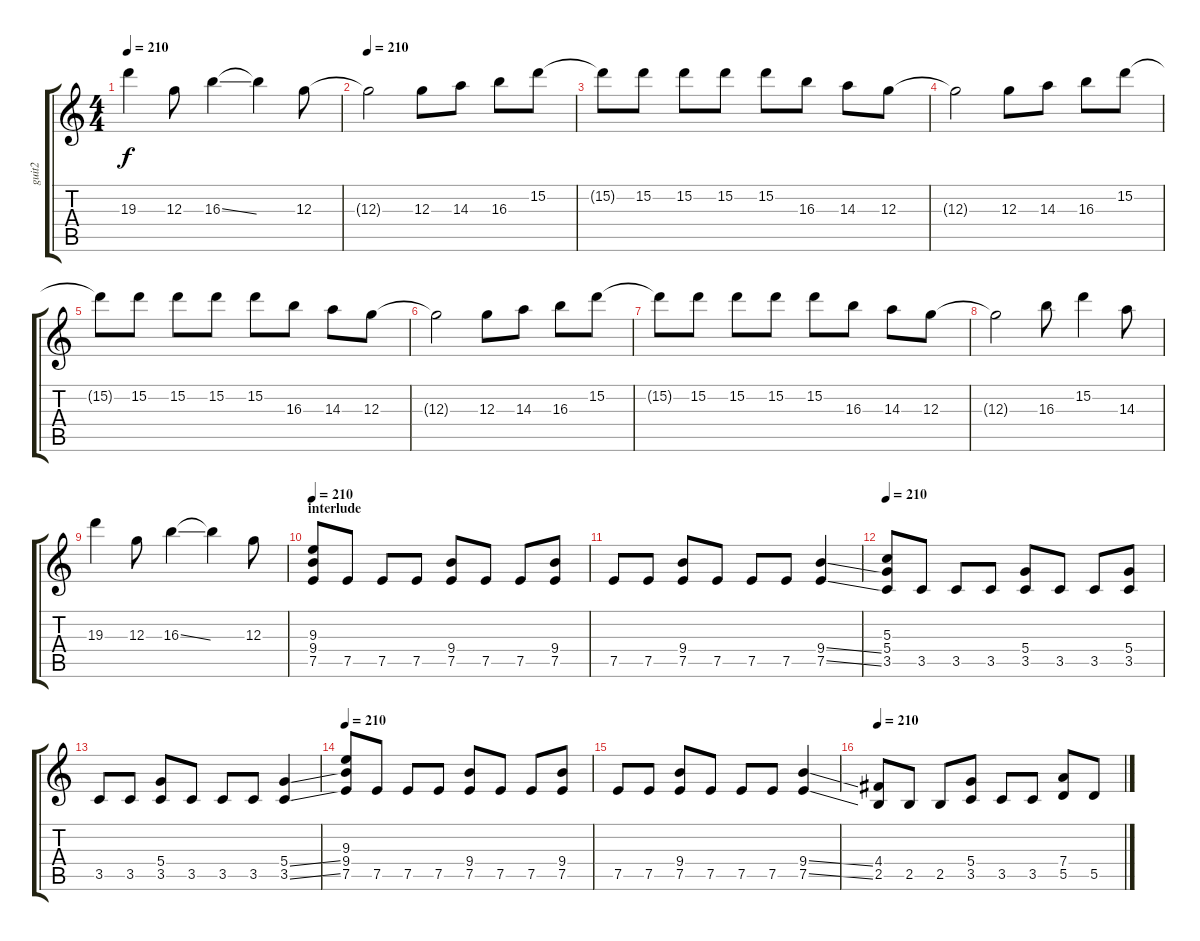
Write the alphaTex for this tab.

\track ("guit2" "guit2") {instrument distortionguitar}
\staff {score tabs}
\tuning (E4 B3 G3 D3 A2 E2) {hide}
\ts (4 4)
\tempo 210
\clef g2
\ks c
19.3.4{dy f} 12.3.8 16.3{ss}.4 16.3{t}.4 12.3.8 |
\tempo 210
12.3{t}.2 12.3.8 14.3.8 16.3.8 15.2.8 |
15.2{t}.8 15.2.8 15.2.8 15.2.8 15.2.8 16.3.8 14.3.8 12.3.8 |
12.3{t}.2 12.3.8 14.3.8 16.3.8 15.2.8 |
15.2{t}.8 15.2.8 15.2.8 15.2.8 15.2.8 16.3.8 14.3.8 12.3.8 |
12.3{t}.2 12.3.8 14.3.8 16.3.8 15.2.8 |
15.2{t}.8 15.2.8 15.2.8 15.2.8 15.2.8 16.3.8 14.3.8 12.3.8 |
12.3{t}.2 16.3.8 15.2.4 14.3.8 |
19.3.4 12.3.8 16.3{ss}.4 16.3{t}.4 12.3.8 |
\section ("" "interlude")
\tempo 210
(9.3 9.4 7.5).8 7.5.8 7.5.8 7.5.8 (9.4 7.5).8 7.5.8 7.5.8 (9.4 7.5).8 |
7.5.8 7.5.8 (9.4 7.5).8 7.5.8 7.5.8 7.5.8 (9.4{ss} 7.5{ss}).4 |
\tempo 210
(5.3 5.4 3.5).8 3.5.8 3.5.8 3.5.8 (5.4 3.5).8 3.5.8 3.5.8 (5.4 3.5).8 |
3.5.8 3.5.8 (5.4 3.5).8 3.5.8 3.5.8 3.5.8 (5.4{ss} 3.5{ss}).4 |
\tempo 210
(9.3 9.4 7.5).8 7.5.8 7.5.8 7.5.8 (9.4 7.5).8 7.5.8 7.5.8 (9.4 7.5).8 |
7.5.8 7.5.8 (9.4 7.5).8 7.5.8 7.5.8 7.5.8 (9.4{ss} 7.5{ss}).4 |
\tempo 210
(4.4 2.5).8 2.5.8 2.5.8 (5.4 3.5).8 3.5.8 3.5.8 (7.4 5.5).8 5.5.8
